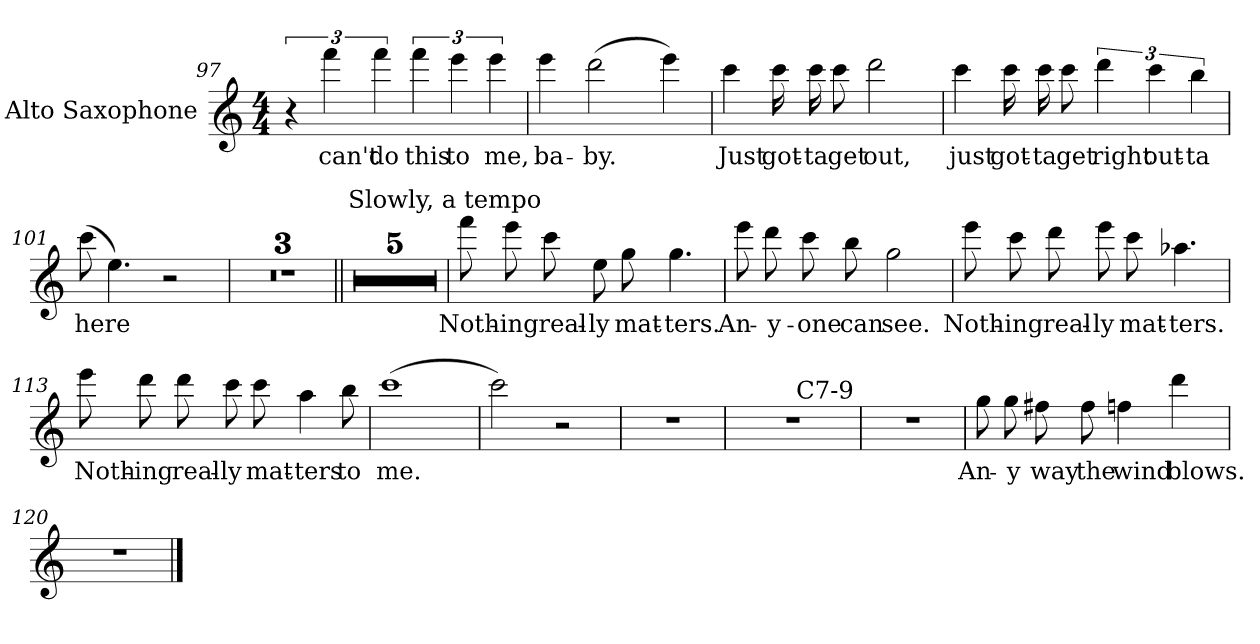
**kern	**text
*part1	*part1
*staff1	*staff1
*I"Alto Saxophone	*
*I'A. Sax.	*
*clefG2	*
*ITrd5c9	*
*k[b-e-a-]	*
*E-:	*
*M4/4	*
=97	=97
6r	.
6aa-	-can't
6aa-	-do
6aa-	-this
6gg	-to
6gg	-me,
=98	=98
4gg	-ba-
(2ff	-by.
4gg)	.
=99	=99
4ee-	-Just
16ee-LL	-got-
16ee-	-ta
8ee-	-get
2ff	-out,
=100	=100
4ee-	-just
16ee-LL	-got-
16ee-	-ta
8ee-	-get
6ff	-right
6ee-	-out-
6dd	-ta
=101	=101
(8ee-L	-here
4.g)	.
2r	.
=102	=102
1r	.
=103	=103
1r	.
=104	=104
1r	.
=105||	=105||
!LO:TX:a:t=Slowly, a tempo	!
1r	.
=106	=106
1r	.
=107	=107
1r	.
=108	=108
1r	.
=109	=109
1r	.
=110	=110
8aa-L	-Noth-
8gg	-ing
8ee-	-real-
8g	-ly
8b-L	-mat-
4.b-	-ters.
=111	=111
8ggL	-An-
8ff	-y-
8ee-	-one
8dd	-can
2b-	-see.
=112	=112
8ggL	-Noth-
8ee-	-ing
8ff	-real-
8gg	-ly
8ee-L	-mat-
4.cc-	-ters.
=113	=113
8ggL	-Noth-
8ff	-ing
8ff	-real-
8ee-	-ly
8ee-L	-mat-
4cc	-ters
8dd	-to
=114	=114
(1ee-	-me.
=115	=115
2ee-)	.
2r	.
=116	=116
1r	.
=117	=117
*^	*
1r	2ryy	.
!	!LO:TX:a:t=C7-9	!
.	2ryy	.
*v	*v	*
=118	=118
1r	.
=119	=119
8b-L	-An-
8b-	-y
8a	-way
8a	-the
4a-	-wind
4ff	-blows.
=120	=120
1r	.
==	==
*-	*-
